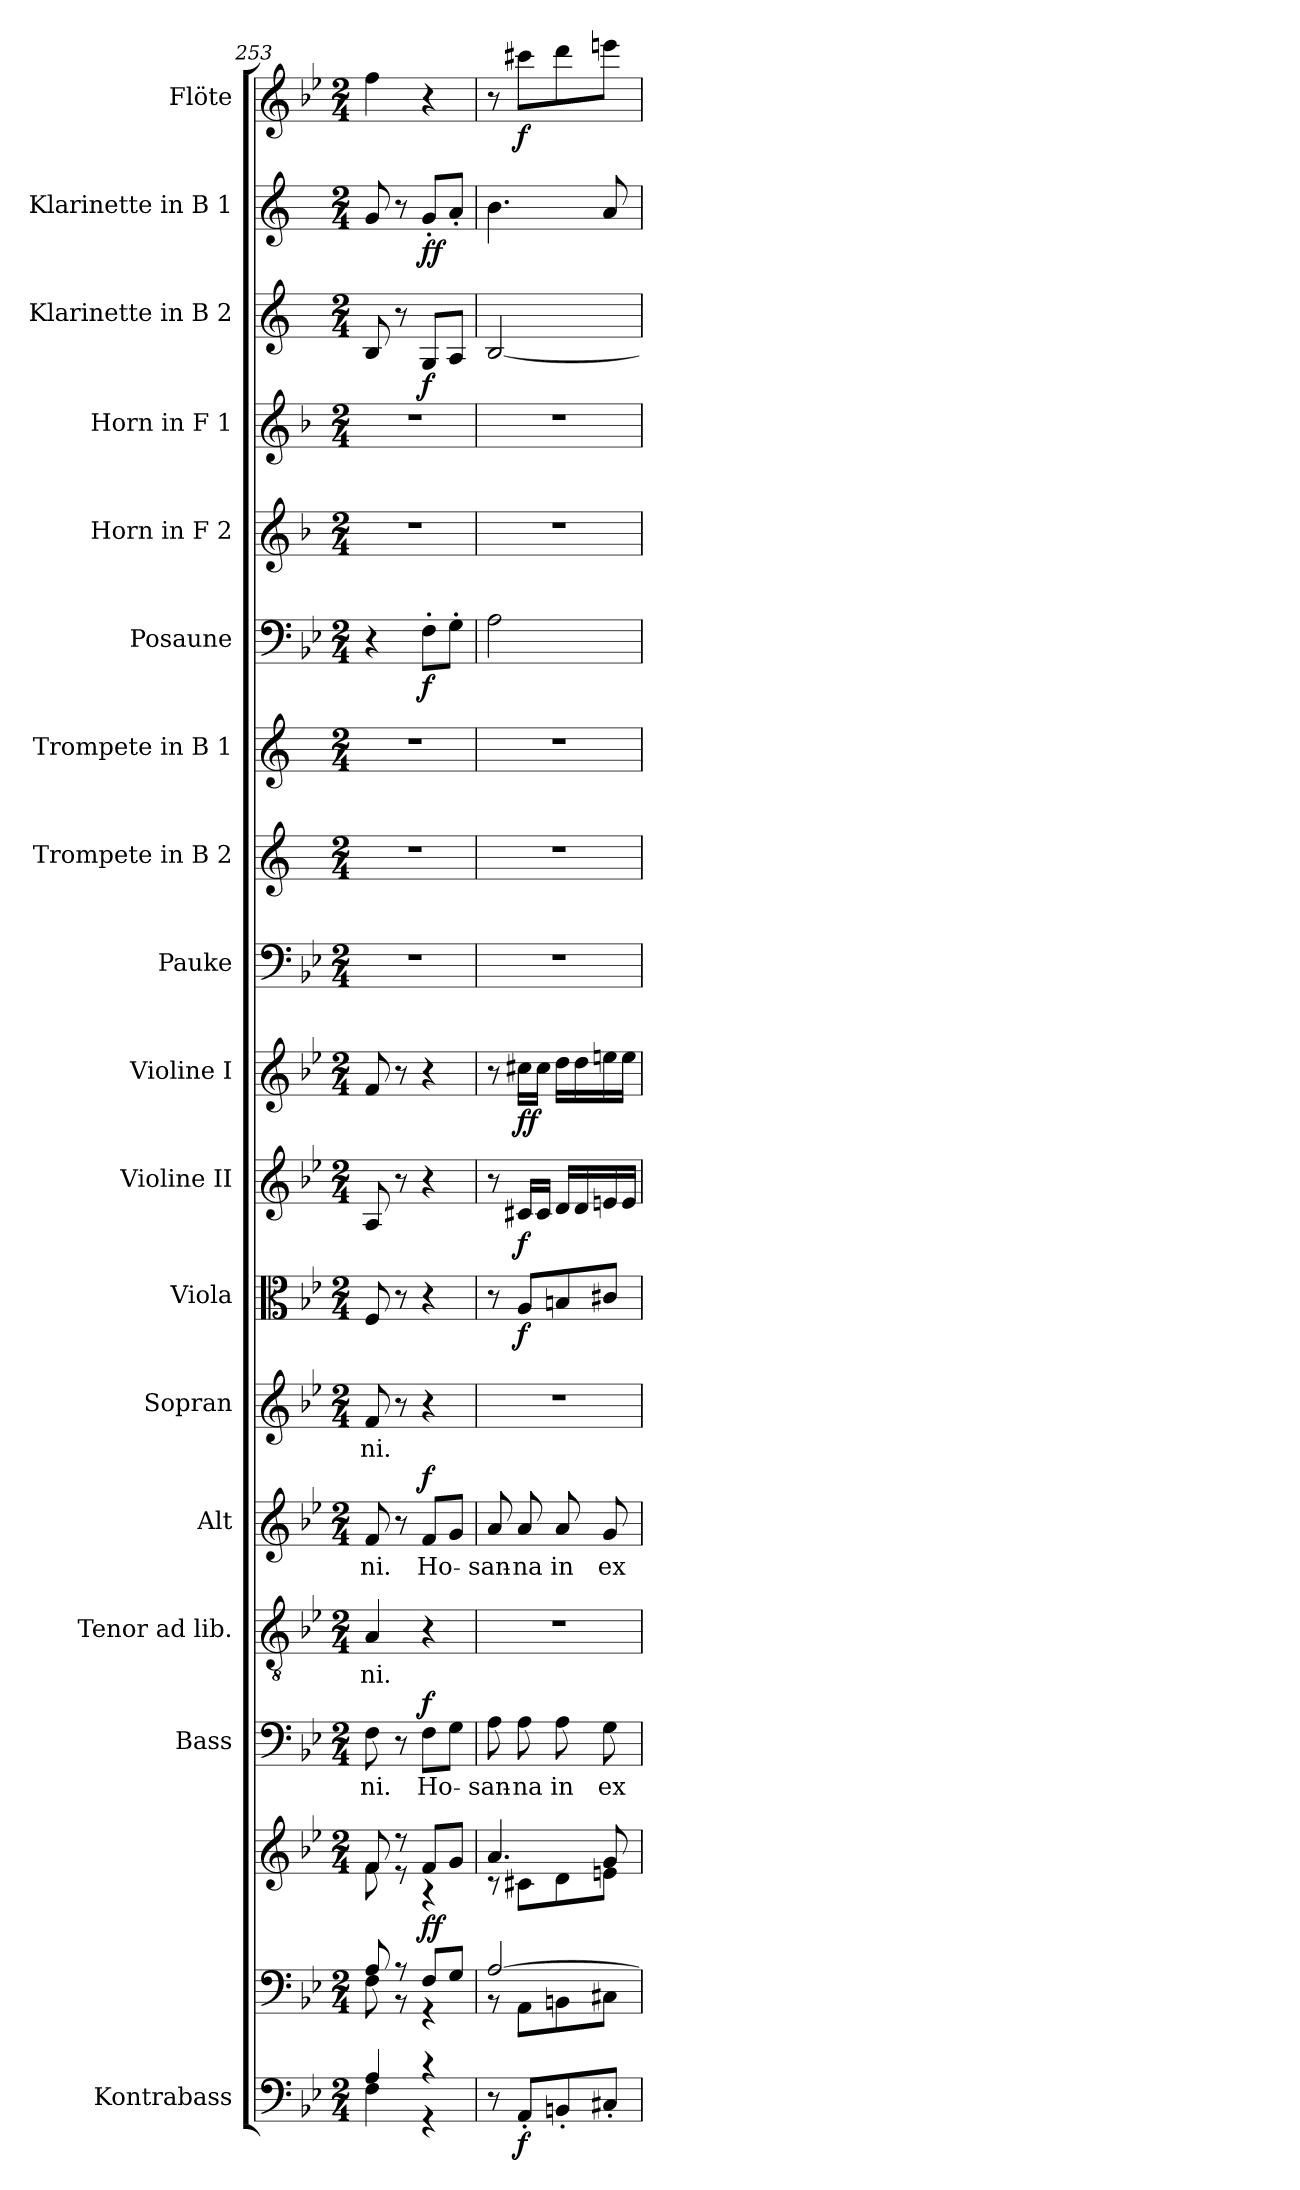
**kern	**dynam	**kern	**kern	**dynam	**kern	**text	**dynam	**kern	**text	**kern	**text	**dynam	**kern	**text	**kern	**dynam	**kern	**dynam	**kern	**dynam	**kern	**kern	**kern	**kern	**dynam	**kern	**kern	**kern	**dynam	**kern	**dynam	**kern	**dynam
*part18	*part18	*part17	*part17	*part17	*part16	*part16	*part16	*part15	*part15	*part14	*part14	*part14	*part13	*part13	*part12	*part12	*part11	*part11	*part10	*part10	*part9	*part8	*part7	*part6	*part6	*part5	*part4	*part3	*part3	*part2	*part2	*part1	*part1
*staff19	*staff19	*staff18	*staff17	*staff17/18	*staff16	*staff16	*staff16	*staff15	*staff15	*staff14	*staff14	*staff14	*staff13	*staff13	*staff12	*staff12	*staff11	*staff11	*staff10	*staff10	*staff9	*staff8	*staff7	*staff6	*staff6	*staff5	*staff4	*staff3	*staff3	*staff2	*staff2	*staff1	*staff1
*I"Kontrabass	*	*	*	*	*I"Bass	*	*	*I"Tenor ad lib.	*	*I"Alt	*	*	*I"Sopran	*	*I"Viola	*	*I"Violine II	*	*I"Violine I	*	*I"Pauke	*I"Trompete in B 2	*I"Trompete in B 1	*I"Posaune	*	*I"Horn in F 2	*I"Horn in F 1	*I"Klarinette in B 2	*	*I"Klarinette in B 1	*	*I"Flöte	*
*I'Kb.	*	*	*	*	*I'B	*	*	*I'T	*	*I'A	*	*	*I'S	*	*I'Vla.	*	*I'Vl. II	*	*I'Vl. I	*	*I'Pk.	*	*	*I'Pos.	*	*I'Hrn. 2	*I'Hrn. 1	*	*	*	*	*I'Fl.	*
*clefF4	*	*clefF4	*clefG2	*	*clefF4	*	*	*clefGv2	*	*clefG2	*	*	*clefG2	*	*clefC3	*	*clefG2	*	*clefG2	*	*clefF4	*clefG2	*clefG2	*clefF4	*	*clefG2	*clefG2	*clefG2	*	*clefG2	*	*clefG2	*
*ITrd7c12	*	*	*	*	*	*	*	*	*	*	*	*	*	*	*	*	*	*	*	*	*	*ITrd1c2	*ITrd1c2	*	*	*ITrd4c7	*ITrd4c7	*ITrd1c2	*	*ITrd1c2	*	*	*
*k[b-e-]	*	*k[b-e-]	*k[b-e-]	*	*k[b-e-]	*	*	*k[b-e-]	*	*k[b-e-]	*	*	*k[b-e-]	*	*k[b-e-]	*	*k[b-e-]	*	*k[b-e-]	*	*k[b-e-]	*k[b-e-]	*k[b-e-]	*k[b-e-]	*	*k[b-e-]	*k[b-e-]	*k[b-e-]	*	*k[b-e-]	*	*k[b-e-]	*
*B-:	*	*B-:	*B-:	*	*B-:	*	*	*B-:	*	*B-:	*	*	*B-:	*	*B-:	*	*B-:	*	*B-:	*	*B-:	*B-:	*B-:	*B-:	*	*B-:	*B-:	*B-:	*	*B-:	*	*B-:	*
*M2/4	*	*M2/4	*M2/4	*	*M2/4	*	*	*M2/4	*	*M2/4	*	*	*M2/4	*	*M2/4	*	*M2/4	*	*M2/4	*	*M2/4	*M2/4	*M2/4	*M2/4	*	*M2/4	*M2/4	*M2/4	*	*M2/4	*	*M2/4	*
=253	=253	=253	=253	=253	=253	=253	=253	=253	=253	=253	=253	=253	=253	=253	=253	=253	=253	=253	=253	=253	=253	=253	=253	=253	=253	=253	=253	=253	=253	=253	=253	=253	=253
*^	*	*^	*^	*	*	*	*	*	*	*	*	*	*	*	*	*	*	*	*	*	*	*	*	*	*	*	*	*	*	*	*	*	*
!	!	!	!	!	!	!	!	!	!LO:LY:b	!	!	!LO:LY:b	!	!LO:LY:b	!	!	!LO:LY:b	!	!	!	!	!	!	!	!	!	!	!	!	!	!	!	!	!	!	!
4AA/	4FF\	.	8A/	8F\	8f/	8f\	.	8F\	-ni.	.	4A/	-ni.	8f/	-ni.	.	8f/	-ni.	8F/	.	8A/	.	8f/	.	2r	2r	2r	4r	.	2r	2r	8A/	.	8f/	.	4ff\	.
.	.	.	8r	8r	8r	8r	.	8r	.	.	.	.	8r	.	.	8r	.	8r	.	8r	.	8r	.	.	.	.	.	.	.	.	8r	.	8r	.	.	.
!	!	!	!	!	!	!	!LO:DY:b	!	!LO:LY:b	!LO:DY:a	!	!	!	!LO:LY:b	!LO:DY:a	!	!	!	!	!	!	!	!	!	!	!	!	!LO:DY:b	!	!	!	!LO:DY:b	!	!LO:DY:b	!	!
4r	4r	.	8F/L	4rGG	8f/L	4rA	ff	8F\L	Ho-	f	4r	.	8f/L	Ho-	f	4r	.	4r	.	4r	.	4r	.	.	.	.	8F'>\L	f	.	.	8F/L	f	8f'</L	ff	4r	.
.	.	.	8G/J	.	8g/J	.	.	8G\J	.	.	.	.	8g/J	.	.	.	.	.	.	.	.	.	.	.	.	.	8G'>\J	.	.	.	8G/J	.	8g'</J	.	.	.
*v	*v	*	*	*	*	*	*	*	*	*	*	*	*	*	*	*	*	*	*	*	*	*	*	*	*	*	*	*	*	*	*	*	*	*	*	*
=254	=254	=254	=254	=254	=254	=254	=254	=254	=254	=254	=254	=254	=254	=254	=254	=254	=254	=254	=254	=254	=254	=254	=254	=254	=254	=254	=254	=254	=254	=254	=254	=254	=254	=254	=254
!	!	!	!	!	!	!	!	!LO:LY:b	!	!	!	!	!LO:LY:b	!	!	!	!	!	!	!	!	!	!	!	!	!	!	!	!	!	!	!	!	!	!
8r	.	[>2A/	8rAA	4.a/	8rc	.	8A\	-san-	.	2r	.	8a/	-san-	.	2r	.	8r	.	8r	.	8r	.	2r	2r	2r	2A\	.	2r	2r	[2A/	.	4.a\	.	8r	.
!	!LO:DY:b	!	!	!	!	!	!	!LO:LY:b	!	!	!	!	!LO:LY:b	!	!	!	!	!LO:DY:b	!	!LO:DY:b	!	!LO:DY:b	!	!	!	!	!	!	!	!	!	!	!	!	!LO:DY:b
8AAA'</L	f	.	8AA\L	.	8c#X\L	.	8A\	-na	.	.	.	8a/	-na	.	.	.	8A/L	f	16c#X/LL	f	16cc#X\LL	ff	.	.	.	.	.	.	.	.	.	.	.	8ccc#X\L	f
.	.	.	.	.	.	.	.	.	.	.	.	.	.	.	.	.	.	.	16c#/JJ	.	16cc#\JJ	.	.	.	.	.	.	.	.	.	.	.	.	.	.
!	!	!	!	!	!	!	!	!LO:LY:b	!	!	!	!	!LO:LY:b	!	!	!	!	!	!	!	!	!	!	!	!	!	!	!	!	!	!	!	!	!	!
8BBBn'</	.	.	8BBn\	.	8d\	.	8A\	in	.	.	.	8a/	in	.	.	.	8Bn/	.	16d/LL	.	16dd\LL	.	.	.	.	.	.	.	.	.	.	.	.	8ddd\	.
.	.	.	.	.	.	.	.	.	.	.	.	.	.	.	.	.	.	.	16d/	.	16dd\	.	.	.	.	.	.	.	.	.	.	.	.	.	.
!	!	!	!	!	!	!	!	!LO:LY:b	!	!	!	!	!LO:LY:b	!	!	!	!	!	!	!	!	!	!	!	!	!	!	!	!	!	!	!	!	!	!
8CC#X'</J	.	.	8C#X\J	8g/	8en\J	.	8G\	ex-	.	.	.	8g/	ex-	.	.	.	8c#X/J	.	16en/	.	16een\	.	.	.	.	.	.	.	.	.	.	8g/	.	8eeen\J	.
.	.	.	.	.	.	.	.	.	.	.	.	.	.	.	.	.	.	.	16e/JJ	.	16ee\JJ	.	.	.	.	.	.	.	.	.	.	.	.	.	.
*	*	*v	*v	*	*	*	*	*	*	*	*	*	*	*	*	*	*	*	*	*	*	*	*	*	*	*	*	*	*	*	*	*	*	*	*
*	*	*	*v	*v	*	*	*	*	*	*	*	*	*	*	*	*	*	*	*	*	*	*	*	*	*	*	*	*	*	*	*	*	*	*
=	=	=	=	=	=	=	=	=	=	=	=	=	=	=	=	=	=	=	=	=	=	=	=	=	=	=	=	=	=	=	=	=	=
*-	*-	*-	*-	*-	*-	*-	*-	*-	*-	*-	*-	*-	*-	*-	*-	*-	*-	*-	*-	*-	*-	*-	*-	*-	*-	*-	*-	*-	*-	*-	*-	*-	*-
